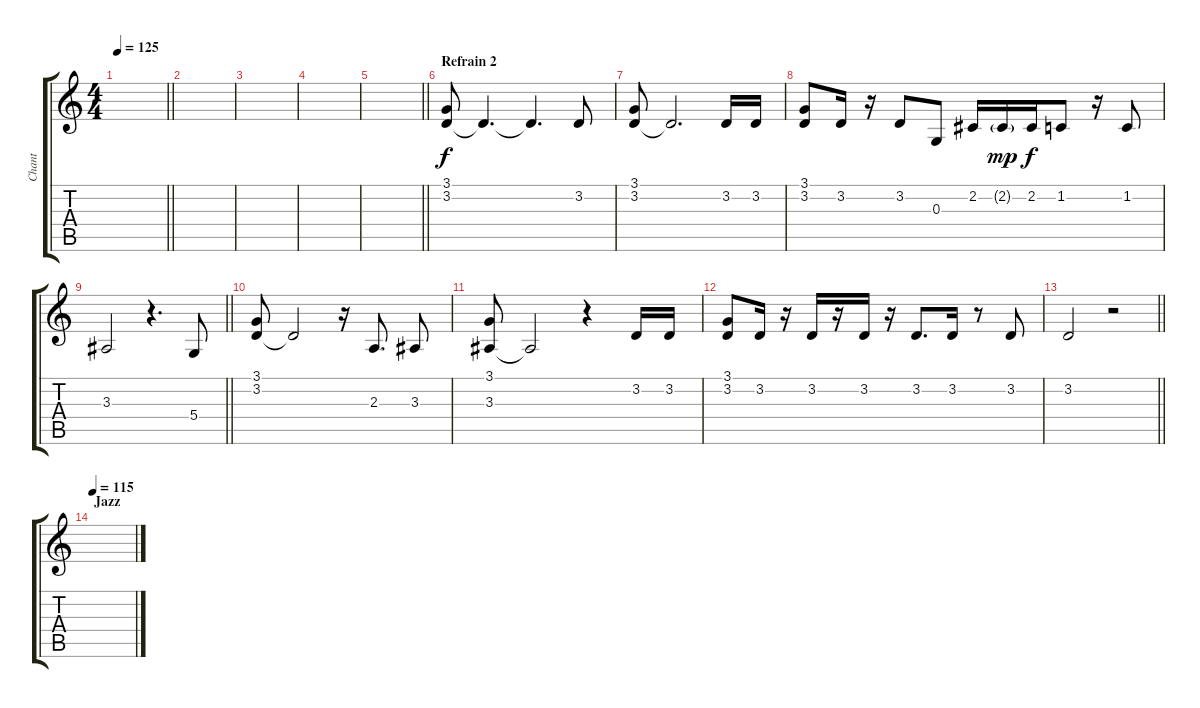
\track ("Chant" "Chant") {instrument lead6voice}
\staff {score tabs}
\tuning (E4 B3 G3 D3 A2 E2) {hide}
\ts (4 4)
\tempo 125
\clef g2
\barLineRight lightlight
\ks c
|
|
|
|
\barLineRight lightlight
|
\section ("" "Refrain 2")
(3.1 3.2).8 3.2{t}.4{d} 3.2{t}.4{d} 3.2.8 |
(3.1 3.2).8 3.2{t}.2{d} 3.2.16 3.2.16 |
(3.1 3.2).8 3.2.16 r.16 3.2.8 0.3.8 2.2.16 2.2{g}.16{dy mp} 2.2.16{dy f} 1.2.8 r.16 1.2.8 |
\barLineRight lightlight
3.3.2 r.4{d} 5.4.8 |
(3.1 3.2).8 3.2{t}.2 r.16 2.3.8{d} 3.3.8 |
(3.1 3.3).8 3.3{t}.2 r.4 3.2.16 3.2.16 |
(3.1 3.2).8 3.2.16 r.16 3.2.16 r.16 3.2.16 r.16 3.2.8{d} 3.2.16 r.8 3.2.8 |
\barLineRight lightlight
3.2.2 r.2 |
\section ("" "Jazz")
\tempo 115
